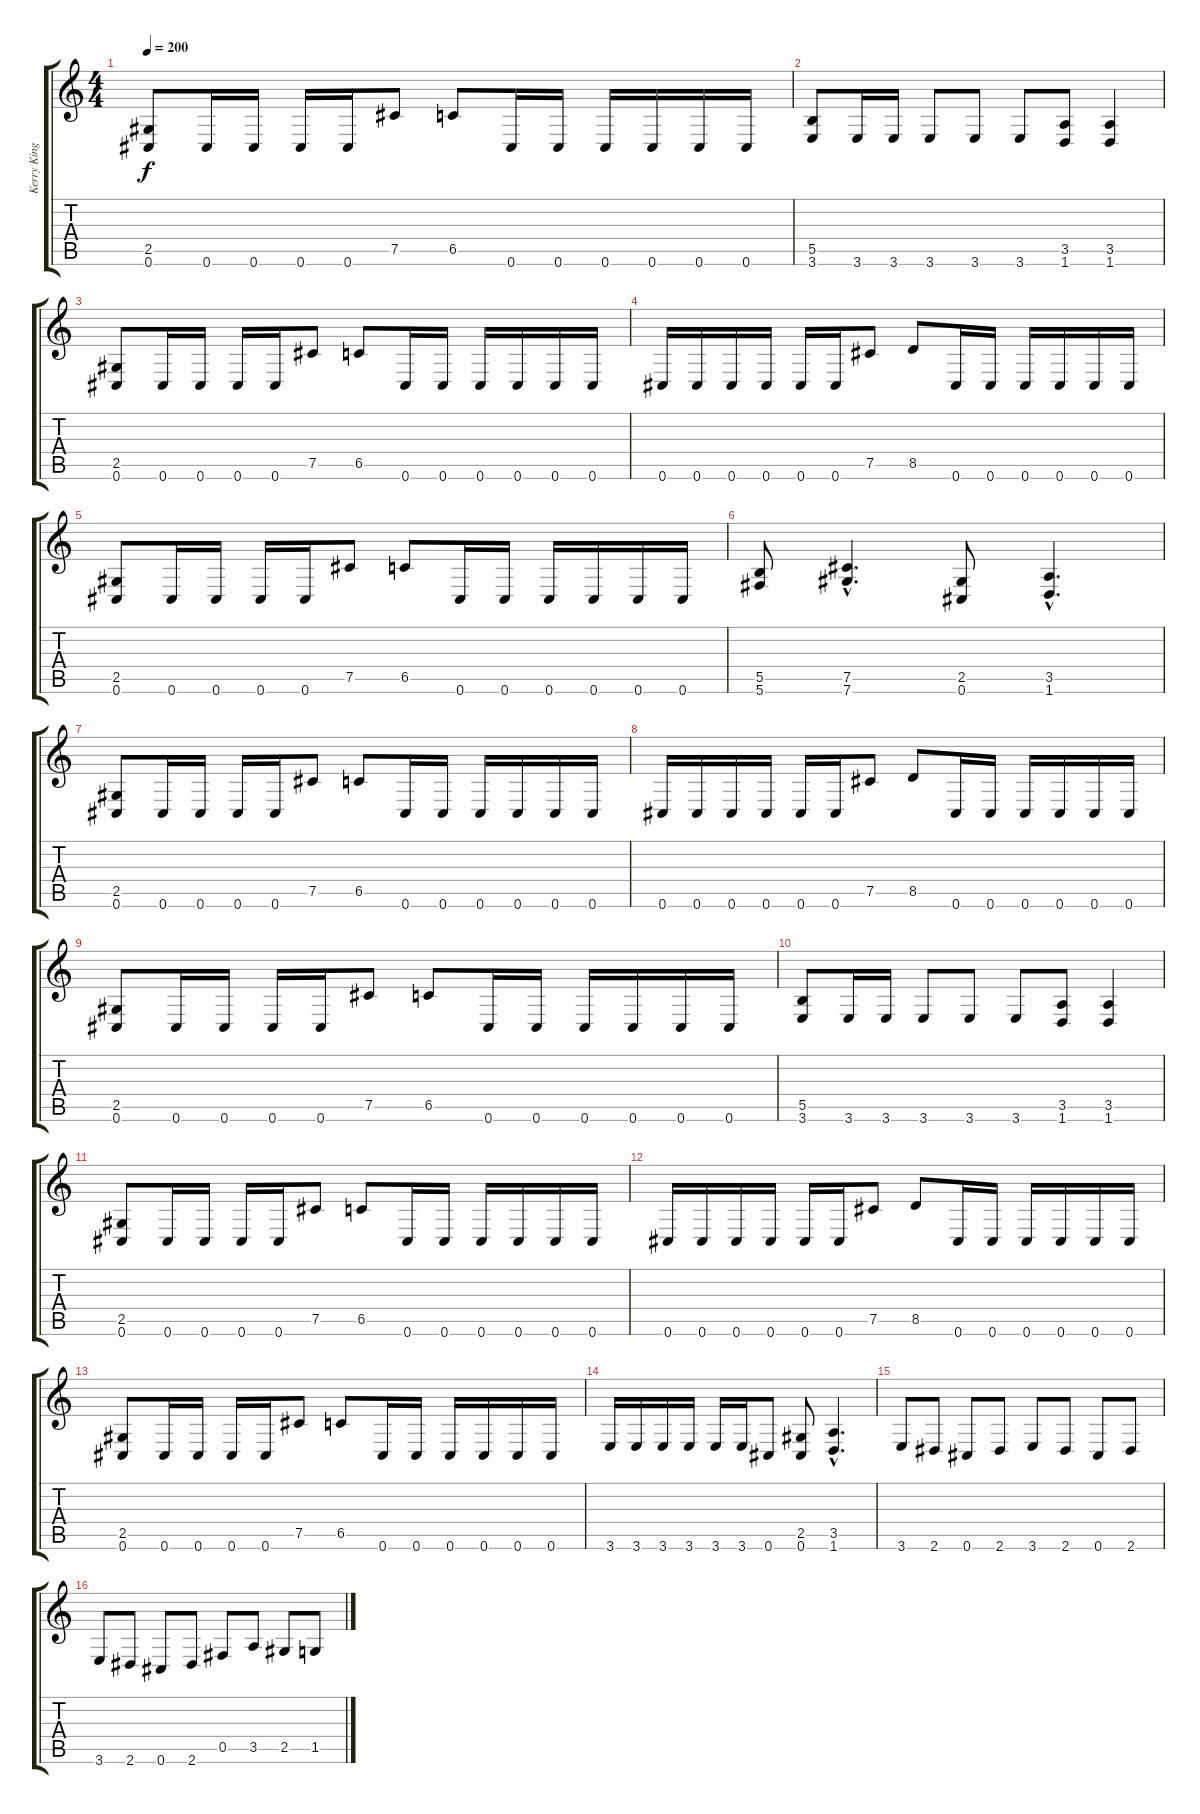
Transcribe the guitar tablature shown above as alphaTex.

\track ("Kerry King" "Kerry King") {instrument distortionguitar}
\staff {score tabs}
\tuning (Db4 Ab3 E3 B2 Gb2 Db2) {hide}
\ts (4 4)
\tempo 200
\clef g2
\ks c
(2.5 0.6).8{dy f} 0.6.16 0.6.16 0.6.16 0.6.16 7.5.8 6.5.8 0.6.16 0.6.16 0.6.16 0.6.16 0.6.16 0.6.16 |
(5.5 3.6).8 3.6.16 3.6.16 3.6.8 3.6.8 3.6.8 (3.5 1.6).8 (3.5 1.6).4 |
(2.5 0.6).8 0.6.16 0.6.16 0.6.16 0.6.16 7.5.8 6.5.8 0.6.16 0.6.16 0.6.16 0.6.16 0.6.16 0.6.16 |
0.6.16 0.6.16 0.6.16 0.6.16 0.6.16 0.6.16 7.5.8 8.5.8 0.6.16 0.6.16 0.6.16 0.6.16 0.6.16 0.6.16 |
(2.5 0.6).8 0.6.16 0.6.16 0.6.16 0.6.16 7.5.8 6.5.8 0.6.16 0.6.16 0.6.16 0.6.16 0.6.16 0.6.16 |
(5.5 5.6).8 (7.5{hac} 7.6{hac}).4{d} (2.5 0.6).8 (3.5{hac} 1.6{hac}).4{d} |
(2.5 0.6).8 0.6.16 0.6.16 0.6.16 0.6.16 7.5.8 6.5.8 0.6.16 0.6.16 0.6.16 0.6.16 0.6.16 0.6.16 |
0.6.16 0.6.16 0.6.16 0.6.16 0.6.16 0.6.16 7.5.8 8.5.8 0.6.16 0.6.16 0.6.16 0.6.16 0.6.16 0.6.16 |
(2.5 0.6).8 0.6.16 0.6.16 0.6.16 0.6.16 7.5.8 6.5.8 0.6.16 0.6.16 0.6.16 0.6.16 0.6.16 0.6.16 |
(5.5 3.6).8 3.6.16 3.6.16 3.6.8 3.6.8 3.6.8 (3.5 1.6).8 (3.5 1.6).4 |
(2.5 0.6).8 0.6.16 0.6.16 0.6.16 0.6.16 7.5.8 6.5.8 0.6.16 0.6.16 0.6.16 0.6.16 0.6.16 0.6.16 |
0.6.16 0.6.16 0.6.16 0.6.16 0.6.16 0.6.16 7.5.8 8.5.8 0.6.16 0.6.16 0.6.16 0.6.16 0.6.16 0.6.16 |
(2.5 0.6).8 0.6.16 0.6.16 0.6.16 0.6.16 7.5.8 6.5.8 0.6.16 0.6.16 0.6.16 0.6.16 0.6.16 0.6.16 |
3.6.16 3.6.16 3.6.16 3.6.16 3.6.16 3.6.16 0.6.8 (2.5 0.6).8 (3.5{hac} 1.6{hac}).4{d} |
3.6.8 2.6.8 0.6.8 2.6.8 3.6.8 2.6.8 0.6.8 2.6.8 |
3.6.8 2.6.8 0.6.8 2.6.8 0.5.8 3.5.8 2.5.8 1.5.8
